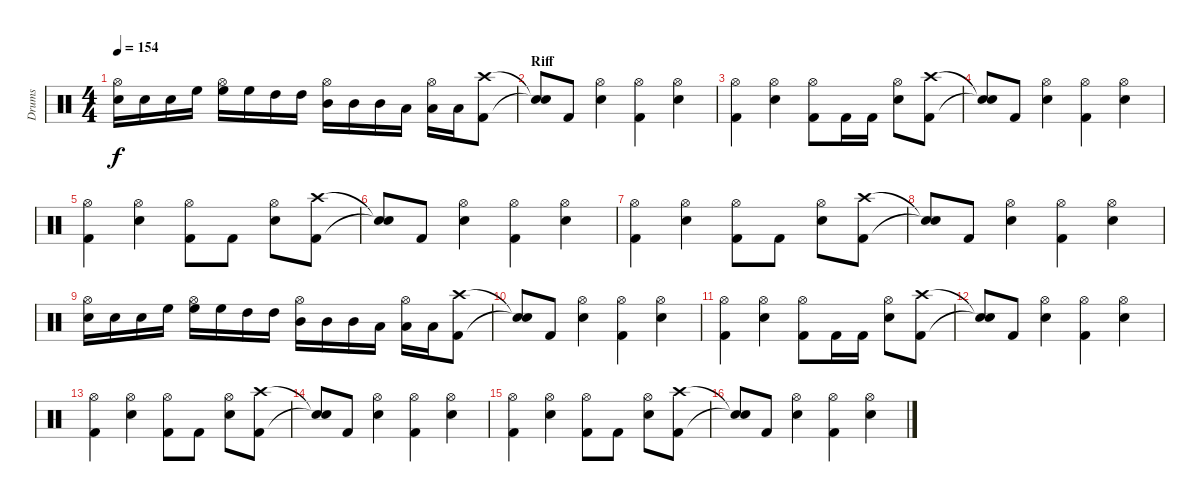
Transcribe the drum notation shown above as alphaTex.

\track ("Drums" "Drums") {instrument percussion}
\staff {score}
\articulation defaults
\ts (4 4)
\tempo 154
\clef neutral
\ks c
("Snare (hit) 2" "Hi-Hat (open)").16{dy f} "Snare (hit) 2".16 "Snare (hit) 2".16 "High Floor Tom (hit)".16 ("Hi-Hat (open)" "High Floor Tom (hit)").16 "High Floor Tom (hit)".16 "High Tom (hit)".16 "High Tom (hit)".16 ("Hi-Hat (open)" "Mid Tom (hit)").16 "Mid Tom (hit)".16 "Mid Tom (hit)".16 "Low Tom (hit)".16 ("Low Tom (hit)" "Hi-Hat (open)").16 "Low Tom (hit)".16 ("Kick (hit) 2" "Crash high (hit)").8 |
\section ("" "Riff")
("Snare (hit)"{t} "Snare (hit)"{t}).8 "Kick (hit) 2".8 ("Snare (hit) 2" "Hi-Hat (open)").4 ("Kick (hit) 2" "Hi-Hat (open)").4 ("Snare (hit) 2" "Hi-Hat (open)").4 |
("Kick (hit) 2" "Hi-Hat (open)").4 ("Snare (hit) 2" "Hi-Hat (open)").4 ("Kick (hit) 2" "Hi-Hat (open)").8 "Kick (hit) 2".16 "Kick (hit) 2".16 ("Snare (hit) 2" "Hi-Hat (open)").8 ("Kick (hit) 2" "Crash high (hit)").8 |
("Snare (hit)"{t} "Snare (hit)"{t}).8 "Kick (hit) 2".8 ("Snare (hit) 2" "Hi-Hat (open)").4 ("Kick (hit) 2" "Hi-Hat (open)").4 ("Snare (hit) 2" "Hi-Hat (open)").4 |
("Kick (hit) 2" "Hi-Hat (open)").4 ("Snare (hit) 2" "Hi-Hat (open)").4 ("Kick (hit) 2" "Hi-Hat (open)").8 "Kick (hit) 2".8 ("Snare (hit) 2" "Hi-Hat (open)").8 ("Kick (hit) 2" "Crash high (hit)").8 |
("Snare (hit)"{t} "Snare (hit)"{t}).8 "Kick (hit) 2".8 ("Snare (hit) 2" "Hi-Hat (open)").4 ("Kick (hit) 2" "Hi-Hat (open)").4 ("Snare (hit) 2" "Hi-Hat (open)").4 |
("Kick (hit) 2" "Hi-Hat (open)").4 ("Snare (hit) 2" "Hi-Hat (open)").4 ("Kick (hit) 2" "Hi-Hat (open)").8 "Kick (hit) 2".8 ("Snare (hit) 2" "Hi-Hat (open)").8 ("Kick (hit) 2" "Crash high (hit)").8 |
("Snare (hit)"{t} "Snare (hit)"{t}).8 "Kick (hit) 2".8 ("Snare (hit) 2" "Hi-Hat (open)").4 ("Kick (hit) 2" "Hi-Hat (open)").4 ("Snare (hit) 2" "Hi-Hat (open)").4 |
("Snare (hit) 2" "Hi-Hat (open)").16 "Snare (hit) 2".16 "Snare (hit) 2".16 "High Floor Tom (hit)".16 ("Hi-Hat (open)" "High Floor Tom (hit)").16 "High Floor Tom (hit)".16 "High Tom (hit)".16 "High Tom (hit)".16 ("Hi-Hat (open)" "Mid Tom (hit)").16 "Mid Tom (hit)".16 "Mid Tom (hit)".16 "Low Tom (hit)".16 ("Low Tom (hit)" "Hi-Hat (open)").16 "Low Tom (hit)".16 ("Kick (hit) 2" "Crash high (hit)").8 |
("Snare (hit)"{t} "Snare (hit)"{t}).8 "Kick (hit) 2".8 ("Snare (hit) 2" "Hi-Hat (open)").4 ("Kick (hit) 2" "Hi-Hat (open)").4 ("Snare (hit) 2" "Hi-Hat (open)").4 |
("Kick (hit) 2" "Hi-Hat (open)").4 ("Snare (hit) 2" "Hi-Hat (open)").4 ("Kick (hit) 2" "Hi-Hat (open)").8 "Kick (hit) 2".16 "Kick (hit) 2".16 ("Snare (hit) 2" "Hi-Hat (open)").8 ("Kick (hit) 2" "Crash high (hit)").8 |
("Snare (hit)"{t} "Snare (hit)"{t}).8 "Kick (hit) 2".8 ("Snare (hit) 2" "Hi-Hat (open)").4 ("Kick (hit) 2" "Hi-Hat (open)").4 ("Snare (hit) 2" "Hi-Hat (open)").4 |
("Kick (hit) 2" "Hi-Hat (open)").4 ("Snare (hit) 2" "Hi-Hat (open)").4 ("Kick (hit) 2" "Hi-Hat (open)").8 "Kick (hit) 2".8 ("Snare (hit) 2" "Hi-Hat (open)").8 ("Kick (hit) 2" "Crash high (hit)").8 |
("Snare (hit)"{t} "Snare (hit)"{t}).8 "Kick (hit) 2".8 ("Snare (hit) 2" "Hi-Hat (open)").4 ("Kick (hit) 2" "Hi-Hat (open)").4 ("Snare (hit) 2" "Hi-Hat (open)").4 |
("Kick (hit) 2" "Hi-Hat (open)").4 ("Snare (hit) 2" "Hi-Hat (open)").4 ("Kick (hit) 2" "Hi-Hat (open)").8 "Kick (hit) 2".8 ("Snare (hit) 2" "Hi-Hat (open)").8 ("Kick (hit) 2" "Crash high (hit)").8 |
("Snare (hit)"{t} "Snare (hit)"{t}).8 "Kick (hit) 2".8 ("Snare (hit) 2" "Hi-Hat (open)").4 ("Kick (hit) 2" "Hi-Hat (open)").4 ("Snare (hit) 2" "Hi-Hat (open)").4
